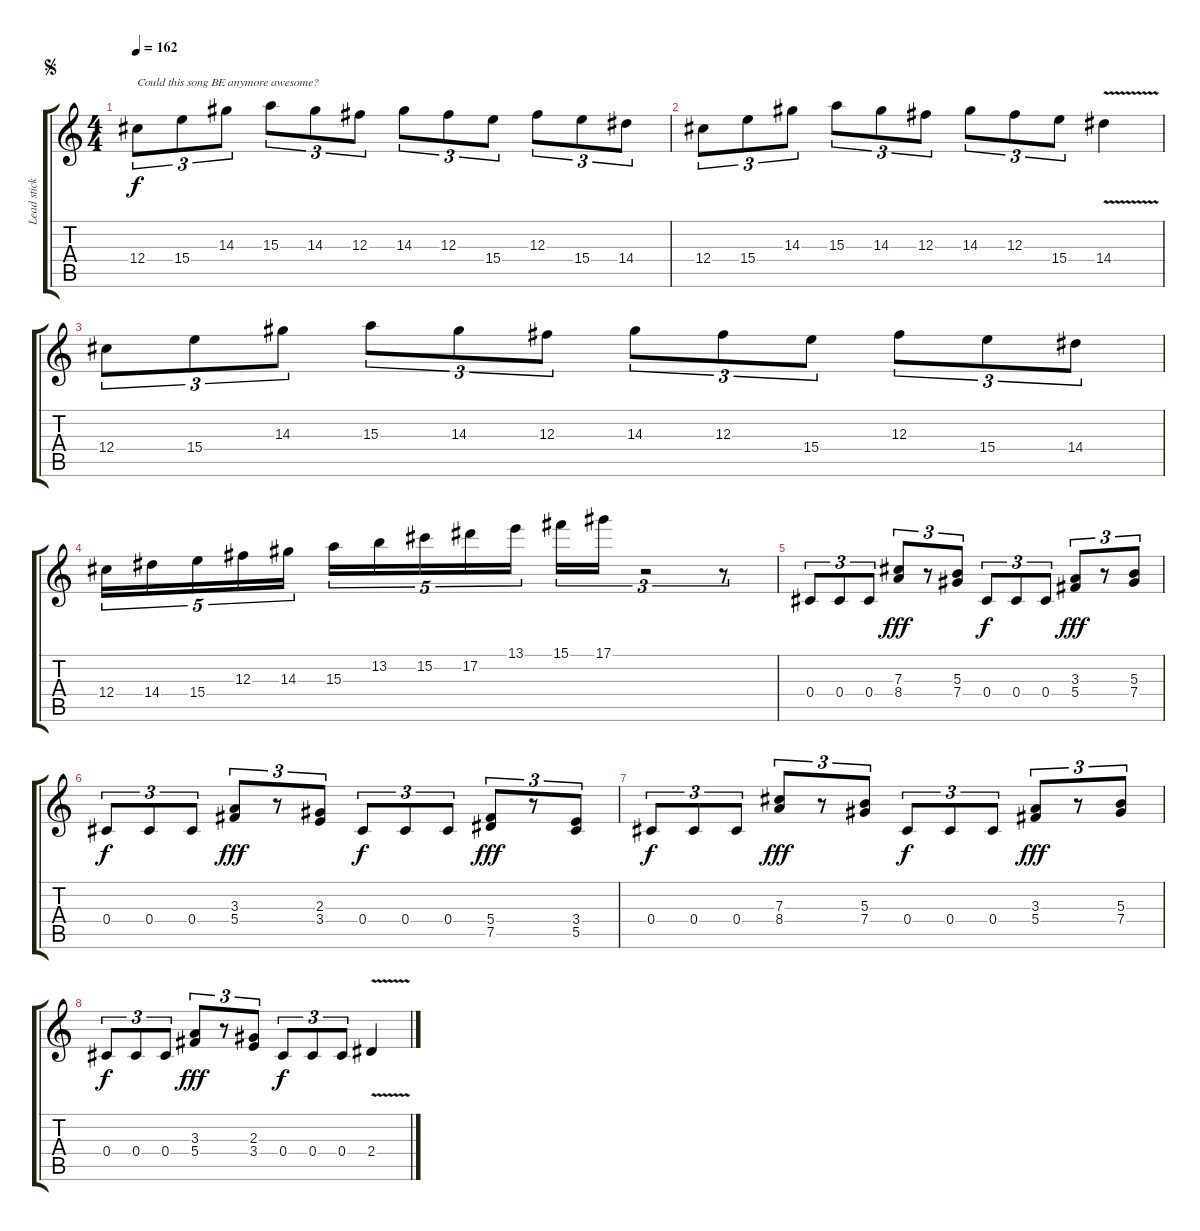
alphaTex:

\track ("Lead stick" "Lead stick") {instrument overdrivenguitar}
\staff {score tabs}
\tuning (Eb4 Bb3 Gb3 Db3 Ab2 Eb2) {hide}
\ts (4 4)
\jump segno
\tempo 162
\clef g2
\ks c
12.4.8{tu (3 2) txt "Could this song BE anymore awesome?" dy f} 15.4.8{tu (3 2)} 14.3.8{tu (3 2)} 15.3.8{tu (3 2)} 14.3.8{tu (3 2)} 12.3.8{tu (3 2)} 14.3.8{tu (3 2)} 12.3.8{tu (3 2)} 15.4.8{tu (3 2)} 12.3.8{tu (3 2)} 15.4.8{tu (3 2)} 14.4.8{tu (3 2)} |
12.4.8{tu (3 2)} 15.4.8{tu (3 2)} 14.3.8{tu (3 2)} 15.3.8{tu (3 2)} 14.3.8{tu (3 2)} 12.3.8{tu (3 2)} 14.3.8{tu (3 2)} 12.3.8{tu (3 2)} 15.4.8{tu (3 2)} 14.4{v}.4 |
12.4.8{tu (3 2)} 15.4.8{tu (3 2)} 14.3.8{tu (3 2)} 15.3.8{tu (3 2)} 14.3.8{tu (3 2)} 12.3.8{tu (3 2)} 14.3.8{tu (3 2)} 12.3.8{tu (3 2)} 15.4.8{tu (3 2)} 12.3.8{tu (3 2)} 15.4.8{tu (3 2)} 14.4.8{tu (3 2)} |
12.4.16{tu (5 4)} 14.4.16{tu (5 4)} 15.4.16{tu (5 4)} 12.3.16{tu (5 4)} 14.3.16{tu (5 4)} 15.3.16{tu (5 4)} 13.2.16{tu (5 4)} 15.2.16{tu (5 4)} 17.2.16{tu (5 4)} 13.1.16{tu (5 4)} 15.1.16{tu (3 2)} 17.1.16{tu (3 2)} r.2{tu (3 2)} r.8{tu (3 2)} |
0.4.8{tu (3 2)} 0.4.8{tu (3 2)} 0.4.8{tu (3 2)} (7.3 8.4).8{tu (3 2) dy fff} r.8{tu (3 2)} (5.3 7.4).8{tu (3 2)} 0.4.8{tu (3 2) dy f} 0.4.8{tu (3 2)} 0.4.8{tu (3 2)} (3.3 5.4).8{tu (3 2) dy fff} r.8{tu (3 2)} (5.3 7.4).8{tu (3 2)} |
0.4.8{tu (3 2) dy f} 0.4.8{tu (3 2)} 0.4.8{tu (3 2)} (3.3 5.4).8{tu (3 2) dy fff} r.8{tu (3 2)} (2.3 3.4).8{tu (3 2)} 0.4.8{tu (3 2) dy f} 0.4.8{tu (3 2)} 0.4.8{tu (3 2)} (5.4 7.5).8{tu (3 2) dy fff} r.8{tu (3 2)} (3.4 5.5).8{tu (3 2)} |
0.4.8{tu (3 2) dy f} 0.4.8{tu (3 2)} 0.4.8{tu (3 2)} (7.3 8.4).8{tu (3 2) dy fff} r.8{tu (3 2)} (5.3 7.4).8{tu (3 2)} 0.4.8{tu (3 2) dy f} 0.4.8{tu (3 2)} 0.4.8{tu (3 2)} (3.3 5.4).8{tu (3 2) dy fff} r.8{tu (3 2)} (5.3 7.4).8{tu (3 2)} |
0.4.8{tu (3 2) dy f} 0.4.8{tu (3 2)} 0.4.8{tu (3 2)} (3.3 5.4).8{tu (3 2) dy fff} r.8{tu (3 2)} (2.3 3.4).8{tu (3 2)} 0.4.8{tu (3 2) dy f} 0.4.8{tu (3 2)} 0.4.8{tu (3 2)} 2.4{v}.4
